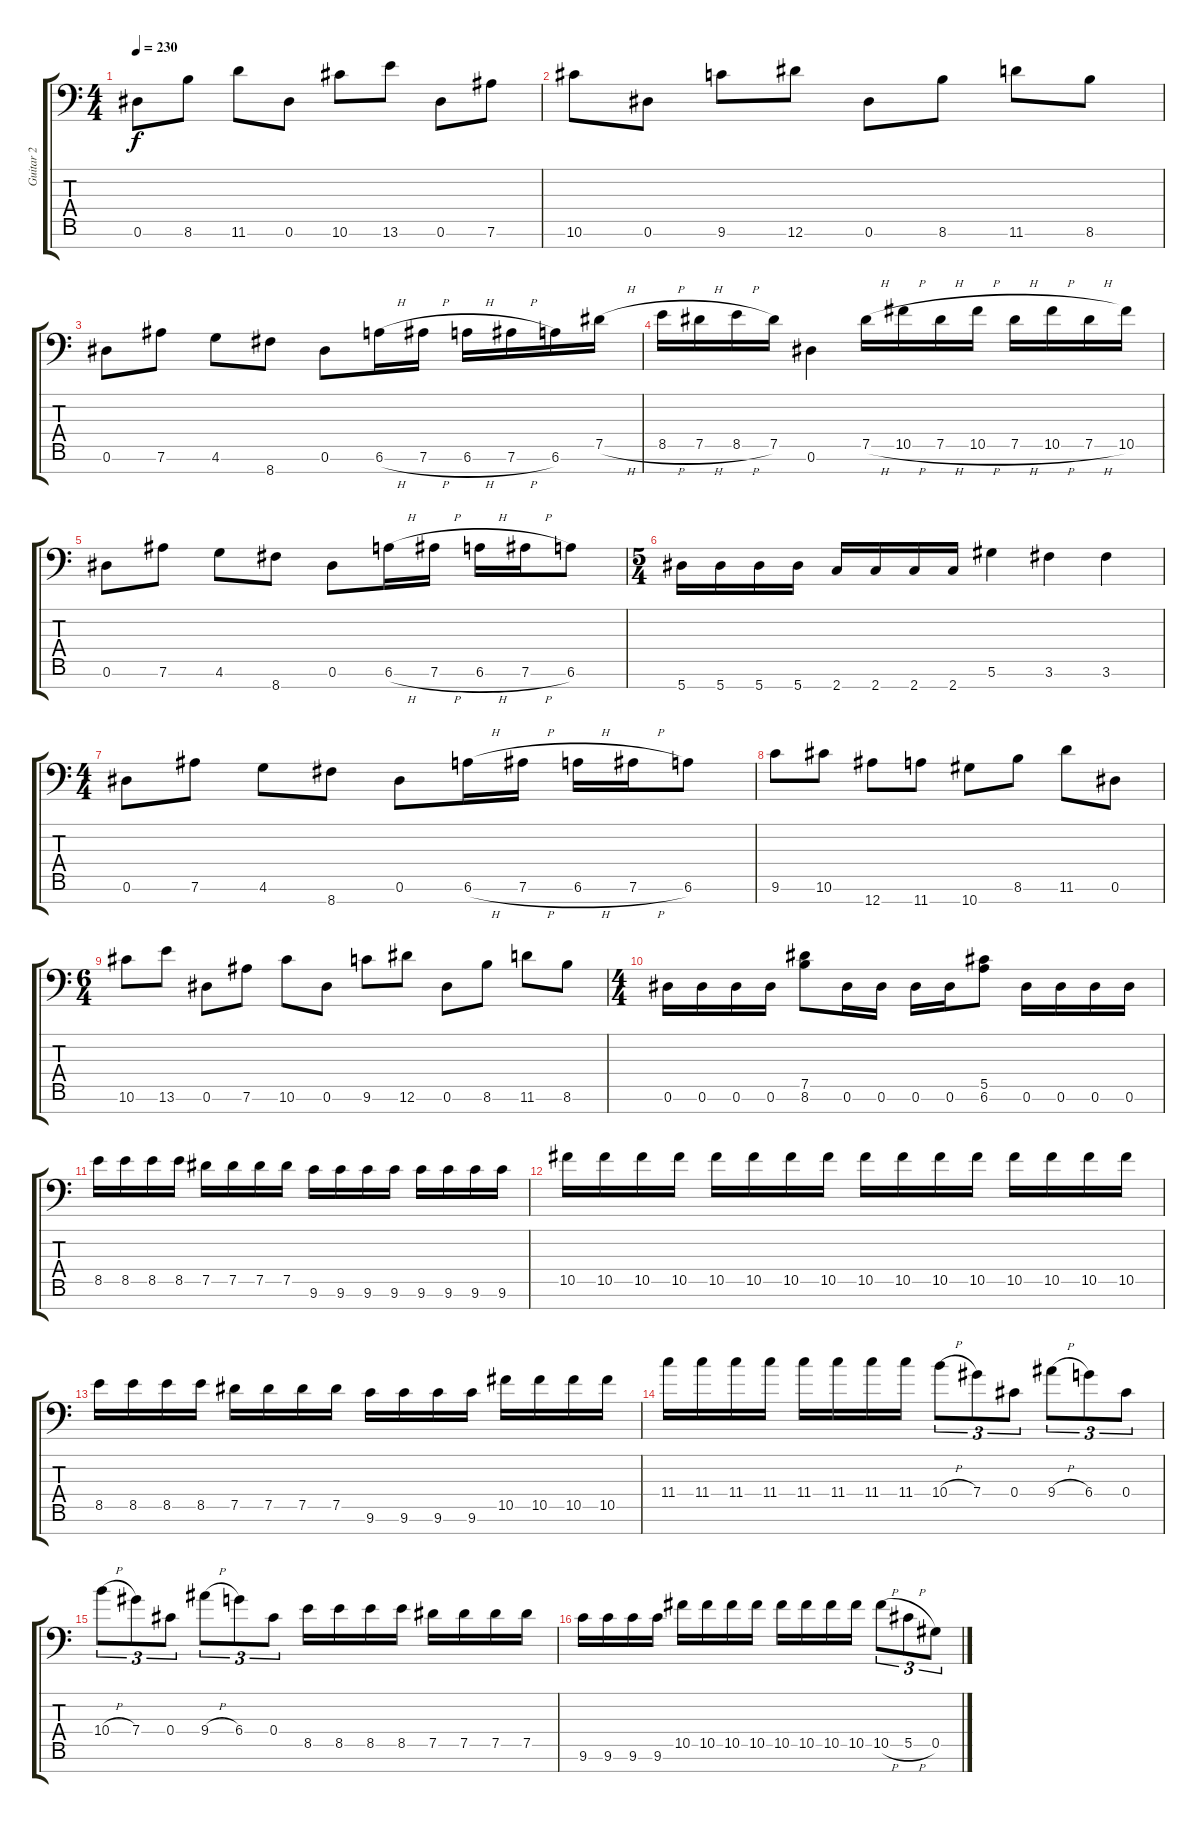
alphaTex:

\track ("Guitar 2" "Guitar 2") {instrument distortionguitar}
\staff {score tabs}
\tuning (Eb4 Bb3 Gb3 Db3 Ab2 Eb2 Bb1) {hide}
\ts (4 4)
\tempo 230
\clef f4
\ks c
0.6.8{dy f} 8.6.8 11.6.8 0.6.8 10.6.8 13.6.8 0.6.8 7.6.8 |
10.6.8 0.6.8 9.6.8 12.6.8 0.6.8 8.6.8 11.6.8 8.6.8 |
0.6.8 7.6.8 4.6.8 8.7.8 0.6.8 6.6{h}.16 7.6{h}.16 6.6{h}.16 7.6{h}.16 6.6.16 7.5{h}.16 |
8.5{h}.16 7.5{h}.16 8.5{h}.16 7.5.16 0.6.4 7.5{h}.16 10.5{h}.16 7.5{h}.16 10.5{h}.16 7.5{h}.16 10.5{h}.16 7.5{h}.16 10.5.16 |
0.6.8 7.6.8 4.6.8 8.7.8 0.6.8 6.6{h}.16 7.6{h}.16 6.6{h}.16 7.6{h}.16 6.6.8 |
\ts (5 4)
5.7.16 5.7.16 5.7.16 5.7.16 2.7.16 2.7.16 2.7.16 2.7.16 5.6.4 3.6.4 3.6.4 |
\ts (4 4)
0.6.8 7.6.8 4.6.8 8.7.8 0.6.8 6.6{h}.16 7.6{h}.16 6.6{h}.16 7.6{h}.16 6.6.8 |
9.6.8 10.6.8 12.7.8 11.7.8 10.7.8 8.6.8 11.6.8 0.6.8 |
\ts (6 4)
10.6.8 13.6.8 0.6.8 7.6.8 10.6.8 0.6.8 9.6.8 12.6.8 0.6.8 8.6.8 11.6.8 8.6.8 |
\ts (4 4)
0.6.16 0.6.16 0.6.16 0.6.16 (7.5 8.6).8 0.6.16 0.6.16 0.6.16 0.6.16 (5.5 6.6).8 0.6.16 0.6.16 0.6.16 0.6.16 |
8.5.16 8.5.16 8.5.16 8.5.16 7.5.16 7.5.16 7.5.16 7.5.16 9.6.16 9.6.16 9.6.16 9.6.16 9.6.16 9.6.16 9.6.16 9.6.16 |
10.5.16 10.5.16 10.5.16 10.5.16 10.5.16 10.5.16 10.5.16 10.5.16 10.5.16 10.5.16 10.5.16 10.5.16 10.5.16 10.5.16 10.5.16 10.5.16 |
8.5.16 8.5.16 8.5.16 8.5.16 7.5.16 7.5.16 7.5.16 7.5.16 9.6.16 9.6.16 9.6.16 9.6.16 10.5.16 10.5.16 10.5.16 10.5.16 |
11.4.16 11.4.16 11.4.16 11.4.16 11.4.16 11.4.16 11.4.16 11.4.16 10.4{h}.8{tu (3 2)} 7.4.8{tu (3 2)} 0.4.8{tu (3 2)} 9.4{h}.8{tu (3 2)} 6.4.8{tu (3 2)} 0.4.8{tu (3 2)} |
10.4{h}.8{tu (3 2)} 7.4.8{tu (3 2)} 0.4.8{tu (3 2)} 9.4{h}.8{tu (3 2)} 6.4.8{tu (3 2)} 0.4.8{tu (3 2)} 8.5.16 8.5.16 8.5.16 8.5.16 7.5.16 7.5.16 7.5.16 7.5.16 |
9.6.16 9.6.16 9.6.16 9.6.16 10.5.16 10.5.16 10.5.16 10.5.16 10.5.16 10.5.16 10.5.16 10.5.16 10.5{h}.8{tu (3 2)} 5.5{h}.8{tu (3 2)} 0.5{h}.8{tu (3 2)}
